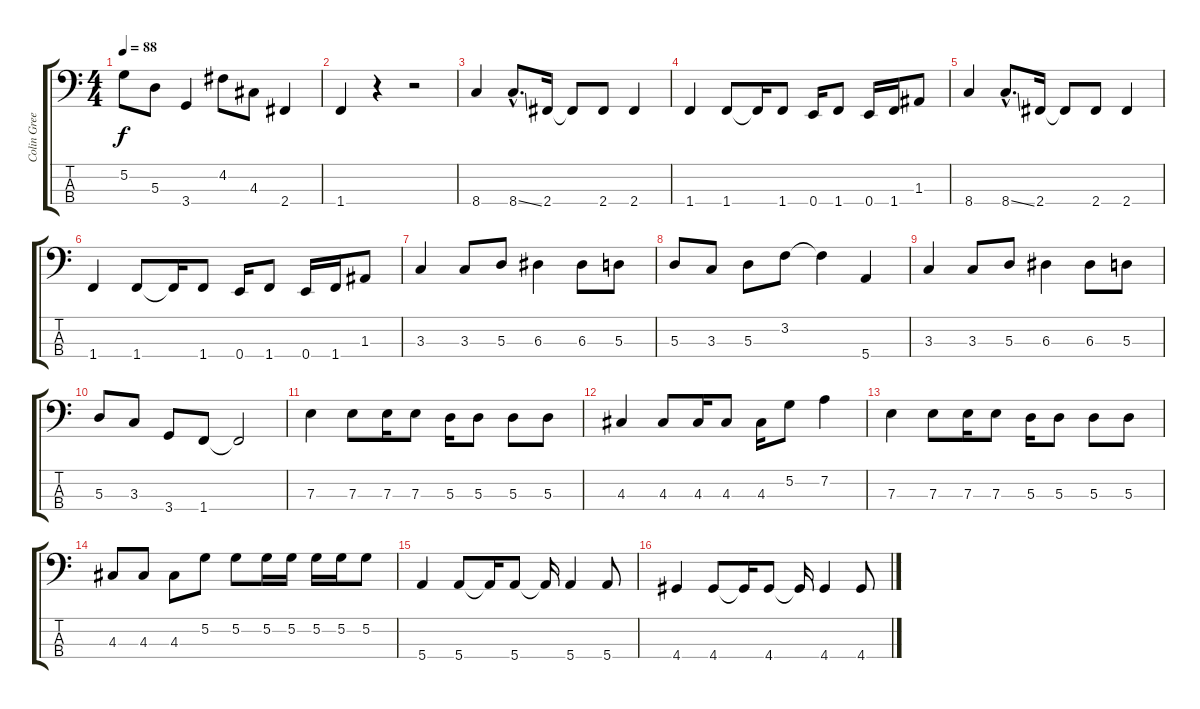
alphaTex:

\track ("Colin Greenwood" "Colin Gree") {instrument electricbassfinger}
\staff {score tabs}
\tuning (G2 D2 A1 E1) {hide}
\ts (4 4)
\tempo 88
\clef f4
\ks c
5.2.8{dy f} 5.3.8 3.4.4 4.2.8 4.3.8 2.4.4 |
1.4.4 r.4 r.2 |
8.4.4 8.4{ss hac}.8{d} 2.4.16 2.4{t}.8 2.4.8 2.4.4 |
1.4.4 1.4.8 1.4{t}.16 1.4.8 0.4.16 1.4.8 0.4.16 1.4.16 1.3.8 |
8.4.4 8.4{ss hac}.8{d} 2.4.16 2.4{t}.8 2.4.8 2.4.4 |
1.4.4 1.4.8 1.4{t}.16 1.4.8 0.4.16 1.4.8 0.4.16 1.4.16 1.3.8 |
3.3.4 3.3.8 5.3.8 6.3.4 6.3.8 5.3.8 |
5.3.8 3.3.8 5.3.8 3.2.8 3.2{t}.4 5.4.4 |
3.3.4 3.3.8 5.3.8 6.3.4 6.3.8 5.3.8 |
5.3.8 3.3.8 3.4.8 1.4.8 1.4{t}.2 |
7.3.4 7.3.8 7.3.16 7.3.8 5.3.16 5.3.8 5.3.8 5.3.8 |
4.3.4 4.3.8 4.3.16 4.3.8 4.3.16 5.2.8 7.2.4 |
7.3.4 7.3.8 7.3.16 7.3.8 5.3.16 5.3.8 5.3.8 5.3.8 |
4.3.8 4.3.8 4.3.8 5.2.8 5.2.8 5.2.16 5.2.16 5.2.16 5.2.16 5.2.8 |
5.4.4 5.4.8 5.4{t}.16 5.4.8 5.4{t}.16 5.4.4 5.4.8 |
4.4.4 4.4.8 4.4{t}.16 4.4.8 4.4{t}.16 4.4.4 4.4.8
